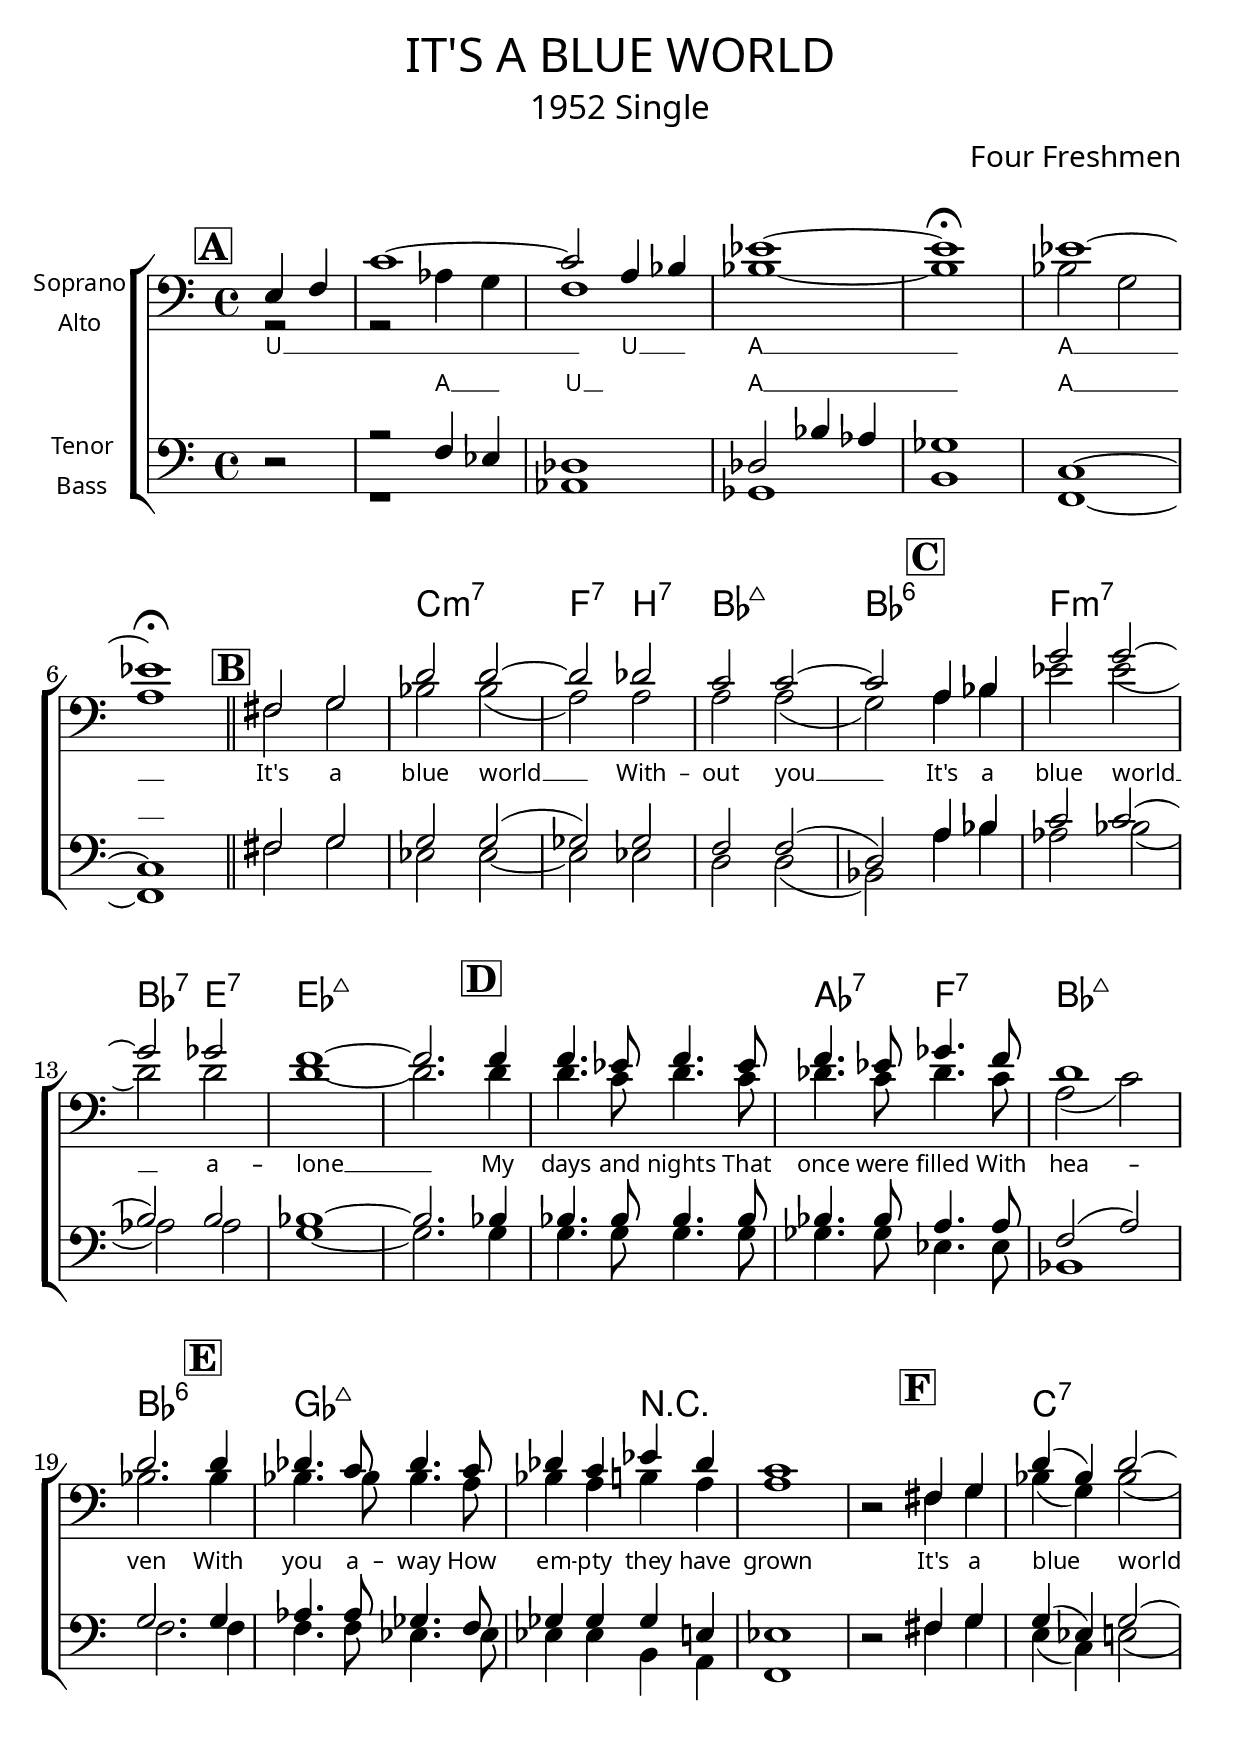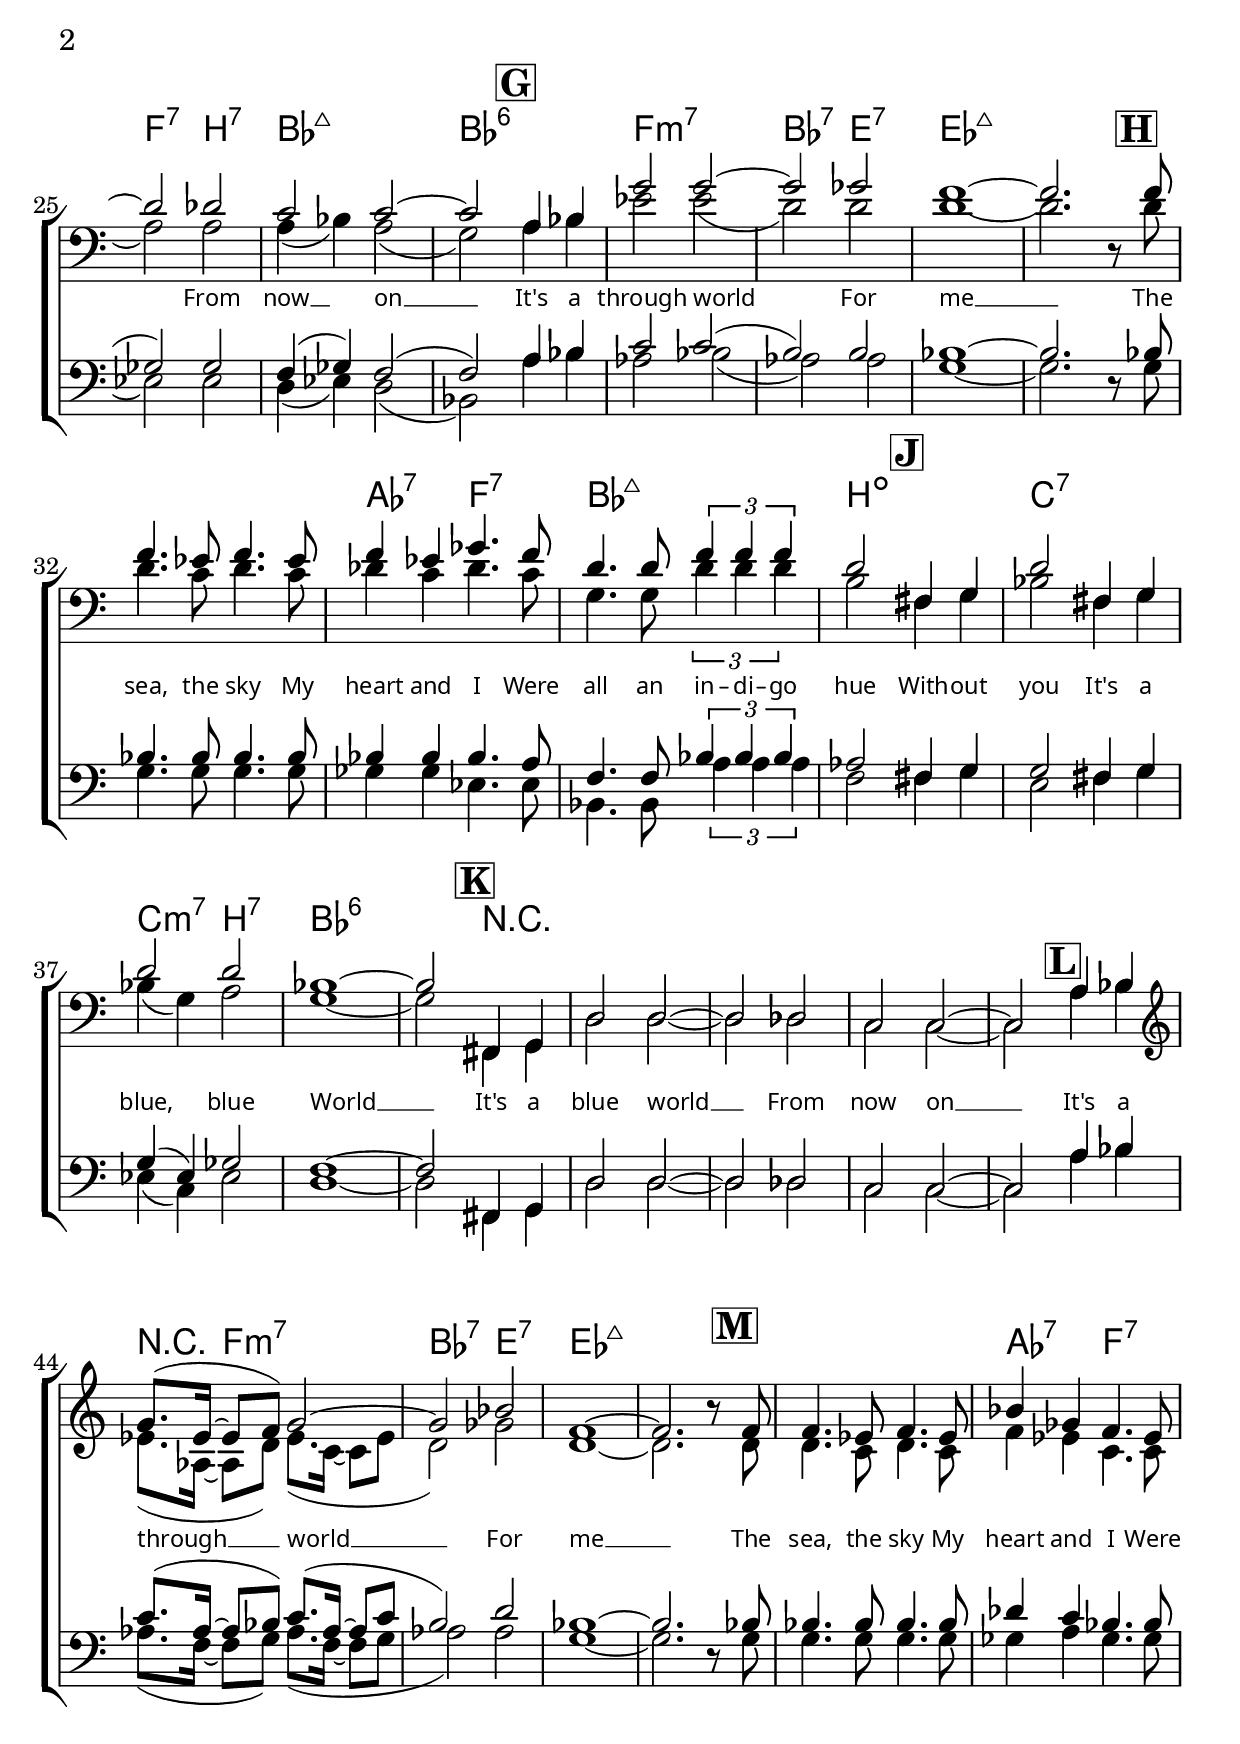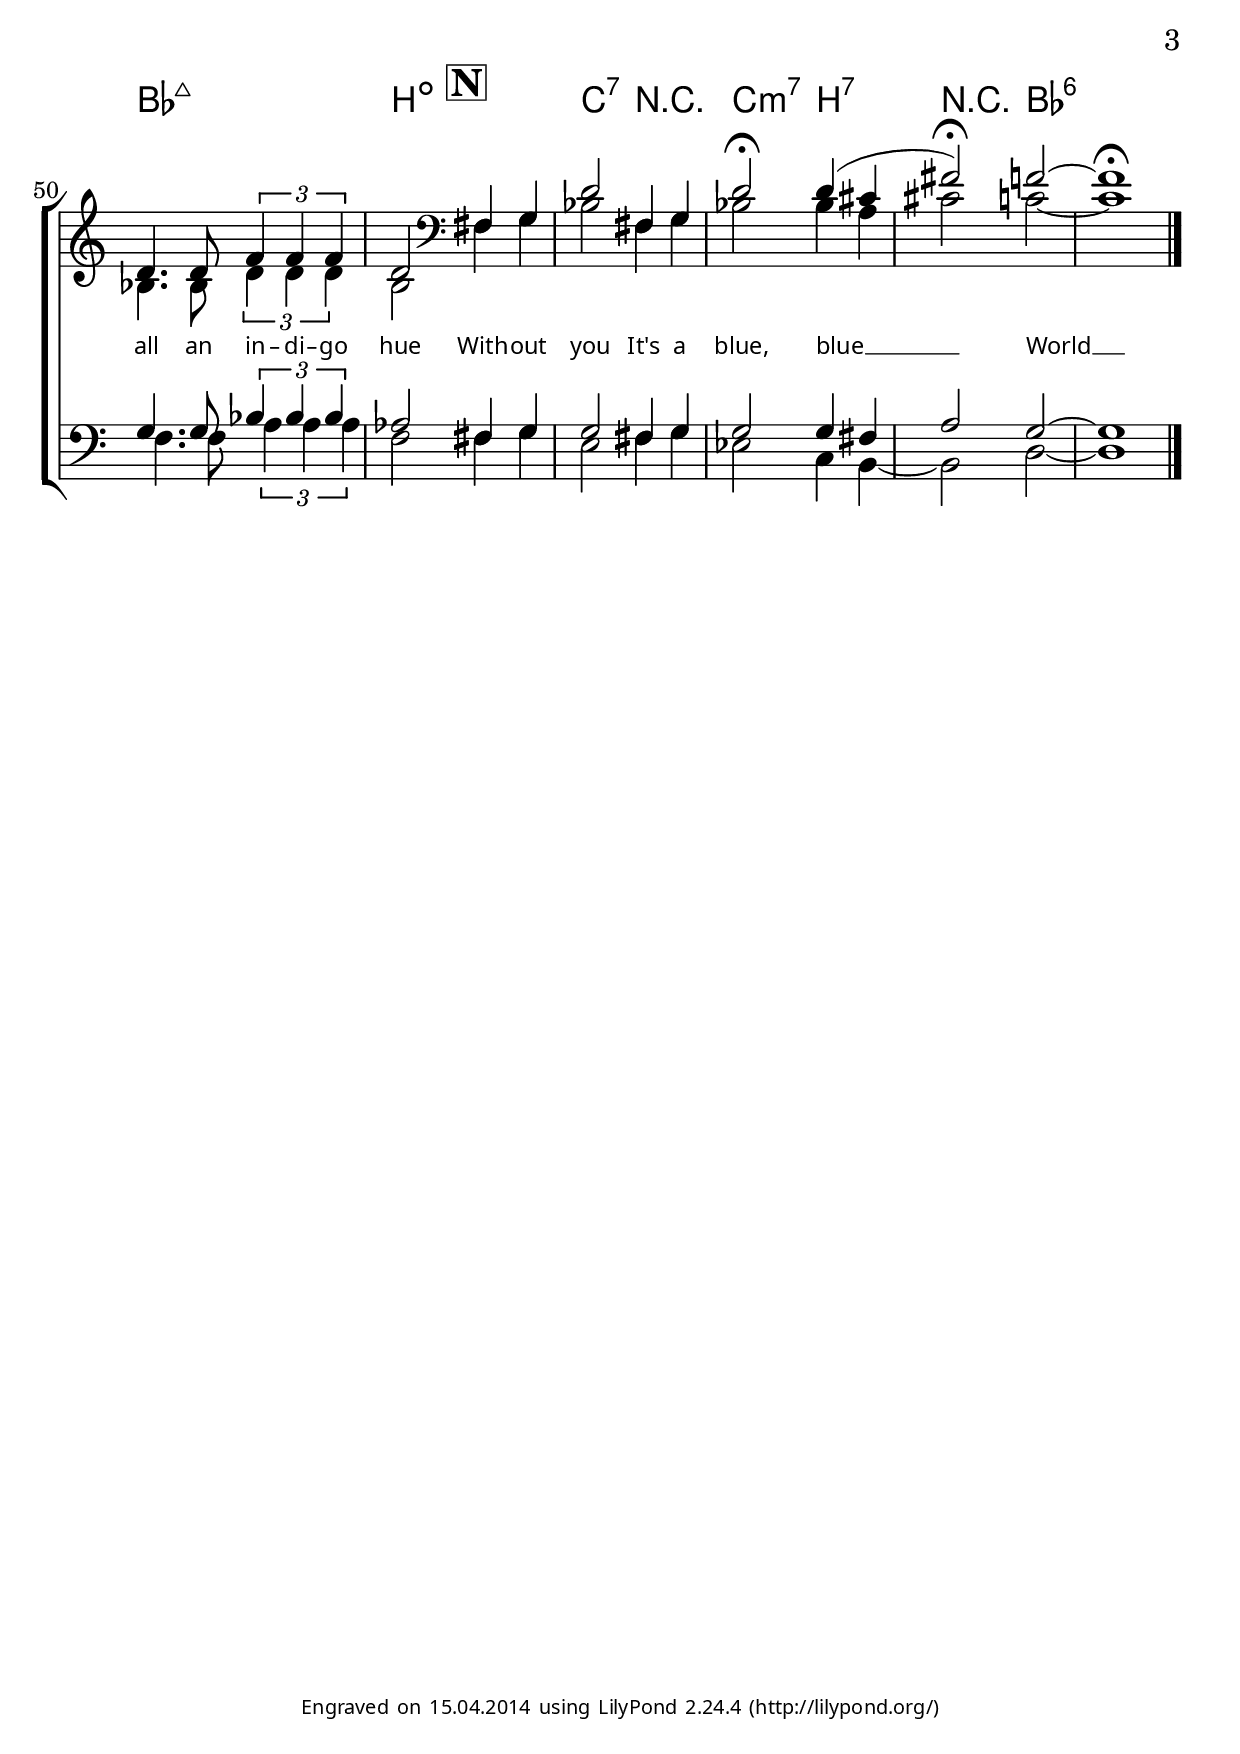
\version "2.18.2"


date = "15.04.2014"

\header {
  title = \markup { \override #'(font-name . "JohnSans Medium Pro") "IT'S A BLUE WORLD" }
  subtitle = \markup { \override #'(font-name . "JohnSans Medium Pro") "1952 Single" }
  composer = \markup { \override #'(font-name . "JohnSans Medium Pro") "Four Freshmen" }
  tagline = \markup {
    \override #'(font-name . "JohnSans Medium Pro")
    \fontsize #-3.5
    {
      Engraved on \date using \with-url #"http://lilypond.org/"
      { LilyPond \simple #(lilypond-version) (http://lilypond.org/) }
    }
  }
}

#(set-global-staff-size 26)
\paper {
  markup-system-spacing #'padding = #3
}

\include "deutsch.ly"

%% http://lsr.dsi.unimi.it/LSR/Item?id=336
%% see also http://code.google.com/p/lilypond/issues/detail?id=1228

%% Usage:
%%   \new Staff \with {
%%     \override RestCollision.positioning-done = #merge-rests-on-positioning
%%   } << \somevoice \\ \othervoice >>
%% or (globally):
%%   \layout {
%%     \context {
%%       \Staff
%%       \override RestCollision.positioning-done = #merge-rests-on-positioning
%%     }
%%   } 
%%
%% Limitations:
%% - only handles two voices
%% - does not handle multi-measure/whole-measure rests

#(define (rest-score r)
   (let ((score 0)
         (yoff (ly:grob-property-data r 'Y-offset))
         (sp (ly:grob-property-data r 'staff-position)))
     (if (number? yoff)
         (set! score (+ score 2))
         (if (eq? yoff 'calculation-in-progress)
             (set! score (- score 3))))
     (and (number? sp)
          (<= 0 2 sp)
          (set! score (+ score 2))
          (set! score (- score (abs (- 1 sp)))))
     score))

#(define (merge-rests-on-positioning grob)
   (let* ((can-merge #f)
          (elts (ly:grob-object grob 'elements))
          (num-elts (and (ly:grob-array? elts)
                         (ly:grob-array-length elts)))
          (two-voice? (= num-elts 2)))
     (if two-voice?
         (let* ((v1-grob (ly:grob-array-ref elts 0))
                (v2-grob (ly:grob-array-ref elts 1))
                (v1-rest (ly:grob-object v1-grob 'rest))
                (v2-rest (ly:grob-object v2-grob 'rest)))
           (and
            (ly:grob? v1-rest)
            (ly:grob? v2-rest)	     	   
            (let* ((v1-duration-log (ly:grob-property v1-rest 'duration-log))
                   (v2-duration-log (ly:grob-property v2-rest 'duration-log))
                   (v1-dot (ly:grob-object v1-rest 'dot))
                   (v2-dot (ly:grob-object v2-rest 'dot))
                   (v1-dot-count (and (ly:grob? v1-dot)
                                      (ly:grob-property v1-dot 'dot-count -1)))
                   (v2-dot-count (and (ly:grob? v2-dot)
                                      (ly:grob-property v2-dot 'dot-count -1))))
              (set! can-merge
                    (and 
                     (number? v1-duration-log)
                     (number? v2-duration-log)
                     (= v1-duration-log v2-duration-log)
                     (eq? v1-dot-count v2-dot-count)))
              (if can-merge
                  ;; keep the rest that looks best:
                  (let* ((keep-v1? (>= (rest-score v1-rest)
                                       (rest-score v2-rest)))
                         (rest-to-keep (if keep-v1? v1-rest v2-rest))
                         (dot-to-kill (if keep-v1? v2-dot v1-dot)))
                    ;; uncomment if you're curious of which rest was chosen:
                    ;;(ly:grob-set-property! v1-rest 'color green)
                    ;;(ly:grob-set-property! v2-rest 'color blue)
                    (ly:grob-suicide! (if keep-v1? v2-rest v1-rest))
                    (if (ly:grob? dot-to-kill)
                        (ly:grob-suicide! dot-to-kill))
                    (ly:grob-set-property! rest-to-keep 'direction 0)
                    (ly:rest::y-offset-callback rest-to-keep)))))))
     (if can-merge
         #t
         (ly:rest-collision::calc-positioning-done grob))))


global = {
  \key c \major
  \time 4/4
}

soprano = \relative c {
  \set Score.markFormatter = #format-mark-box-letters
  %uvod
  \mark \default
  %\set Score.skipTypesetting = ##t
  \partial 2
  e4 f |
  c'1 ~ |
  c2 a4 b |
  es1 ~ |
  es1\fermata |
  es1 ~ |
  es1\fermata | \bar "||"

  %kitica
  \mark \default
  fis,2 g |
  d'2d ~ |
  d des |
  c c ~ |
  %cudan takt
  c2 a4 b |
  g'2 g ~ |
  g2 ges |
  f1 ~ |
  f2. 
  \mark \default
  f4 |
  f4. es8 f4. es8 |
  f4. es8 ges4. f8 |
  d1 |
  d2. 
  \mark \default
  d4 |
  des4. c8 des4. c8 |
  des4 c es des |
  c1 |
  r2
  
  %kitica 2
  fis,4 g |
  d'4( b) d2 ~ |
  d2 des |
  c2 c2 ~ |
  c2
  \mark \default
  a4 b |
  g'2 g ~ |
  g2 ges |
  f1 ~ |
  f2. r8 
  \mark \default
  f8 |
  f4. es8 f4. es8 |
  f4 es ges4. f8 |
  d4. d8 \times 2/3 {f4 f f} |
  d2 
  \mark \default
  fis,4 g |
  d'2 fis,4 g |
  d'2 d |
  b1 ~ |
  b2
  
  %kitica 3
  fis,4 g |
  d'2 d ~ |
  d2 des |
  c2 c2 ~ |
  c2 
  \mark \default
  a'4 b |
  \clef treble
  g'8. ( es16 ~ es8 f ) g2 ~ |
  g2 b |
  f1 ~ |
  f2. r8 
  \mark \default
  f8 |
  f4. es8 f4. es8 |
  b'4 ges f4. es8 |
  d4. d8 \times 2/3 { f4 f f } |
  d2 \clef bass 
  \mark \default
  fis,4 g |
  d'2 fis,4 g |
  d'2\fermata d4 ( cis |
  fis2\fermata ) f2 ~ |
  f1\fermata \bar "|."
}
sopWords = \lyricmode {
  hi hi hi hi
}

alto = \relative c {
  r2 |
  r2 as'4 g |
  f1 |
  b1 ~ |
  b1 |
  b2 g |
  a1 |
  
  %kitica 1
  fis2 g |
  b2 b( |
  a2) a |
  a2 a( |
  g) 
  \mark \default
  a4 b |
  es2 es( |
  d2) d |
  d1 ~ |
  d2. d4 |
  d4. c8 d4. c8 |
  %provjeri des ili d
  des4. c8 des4. c8 |
  a2 ( c ) |
  b2. b4 |
  b4. b8 b4. a8 |
  b4 a h a |
  a1 |
  r2 
  
  %kitica 2
  
  \mark \default
  fis4 g |
  b4( g) b2( |
  a2) a |
  a4( b) a2(|
  g2 )a4 b |
  es2 es( |
  d2) d |
  d1 ~ |
  d2. r8 d8 |

  d4. c8 d4. c8 |
  des4 c des4. c8 |
  g 4. g8 \times 2/3 {d'4 d d} |
  h2 fis4 g |
  b2 fis4 g |
  b4( g) a2 |
  g1 ~ |
  g2
  
  %kitica3
  \mark \default
  fis,4 g |
  d'2 d2 ~ |
  d2 des |
  c2 c2 ~ |
  c2 a'4 b |
  
  es8. ( as,16 ~ as8 d ) es8. ( c16 ~ c8 es |
  d2 ) ges |
  d1 ~ |
  d2. r8 d8 |
  d4. c8 d4. c8 |
  %\set Score.skipTypesetting = ##f 
  f4 es c4. c8 |
  b4. b8 \times 2/3 { d4 d d } |
  h2 fis4 g |
  b2 fis4 g |
  b2 b4 a |
  cis2 c2 ~ |
  c1 |


  
}
altoWords = \lyricmode {
  %ha ha ha ha
}

tenor = \relative c {
  r2 |
  r2 f4 es |
  des1 |
  des2 b'4 as |
  ges1 |
  c,1 ~ |
  c1 |
  
  %kitica 1
  fis2 g |
  g2 g ( |
  ges2 ) ges |
  f2 f ( |
  d2 ) a'4 b |
  
  c2 c ( |
  h ) h |
  b1 ~ |
  b2. b4 |
  b4. b8 b4. b8 |
  b4. b8 a4. a8 |
  f2 ( a ) |
  g2. g4 |
  as4. as8 ges4. f8 |
  ges4 ges ges e |
  es1 |
  r2 
  
  %kitica 2
  fis4 g |
  g4( es) g2( |
  ges2) ges |
  f4( ges) f2 ( |
  f2) a4 b |
  c2 c( |
  h2) h |
  b1 ~ |
  b2. r8 b8 |
  b4. b8 b4. b8 |
  b4 b b4. a8 |
  f4. f8 \times 2/3 {b 4 b b} |
  as2 fis4 g |
  g2 fis4 g |
  g4( es) ges2 |
  f1 ~ |
  f2
  
  %kitica 3
    fis,4 g |
  d'2 d ~ |
  d2 des |
  c2 c2 ~ |
  c2 a'4 b |
  c8.( as16 ~ as8 b) c8.( as16 ~ as8 c |
  h2 ) d |
  b1 ~ |
  b2. r8 b |
  b4. b8 b4. b8 |
  des4 c b4. b8 |
  g4. g8 \times 2/3 { b4 b b } |
  as2 fis4 g |
  g2 fis4 g |
  g2 g4 fis |
  a2   g ~ |
  g1 |
  
}
tenorWords = \lyricmode {
  %hu hu hu hu
}

verse = \lyricmode {
  
  \override LyricText #'font-name = #"JohnSans Text Pro"
  \override LyricText #'font-size = #-2
  % Lyarics follow here.
  U __ _ _
  U __ _
  A __
  A __
  
  It's a blue world __
  With -- out you __
  It's a blue world __
  a -- lone __

  My days and nights
  That once were filled
  With hea -- ven

  With you a -- way
  How em -- pty they have grown

  It's a blue world
  From now __ on __
  It's a through world
  For me __

  The sea, the sky
  My heart and I
  Were all an in -- di -- go hue
  With -- out you
  It's a blue, blue
  World  __

  It's a blue world __
  From now on __
  It's a through __ world __
  For me __

  The sea, the sky
  My heart and I
 Were all an in -- di -- go hue
  With -- out you
  It's a blue, blue __
  World __
}

altoverse = \lyricmode {
  
  \override LyricText #'font-name = #"JohnSans Text Pro"
  \override LyricText #'font-size = #-2
  % Lyarics follow here.
  
  A __ _ U __ A
  __ A __ _ _
  
}

bass = \relative c {
  r2 |
  r1 |
  as1 |
  ges1 |
  h1 |
  f1 ~ |
  f1 |
  
  %kitica 1
  fis'2 g
  es2 es2 ~ |
  es es |
  d2 d (
  b2 ) a'4 b |
  
  as2 b ( |
  as ) as |
  g1 ~ |
  g2. g4 |
  g4. g8 g4. g8 |
  ges4. ges8 es4. es8 |
  b1 |
  f'2. f4 |
  f4. f8 es4. es8 |
  es4 es h a |
  f1 |
  r2
  
  %kitica 2
  fis'4 g |
  e4( c) e2( |
  es2) es |
  d4( es ) d2( |
  b2) a'4 b |
  as2 b2( |
  as2) as |
  g1 ~ |
  g2. r8 g8 |
  g4. g8 g4. g8 |
  ges4 ges es4. es8 %pitanje daj je osminka es?
  b4. b8 \times 2/3 {a'4 a a} |
  f2 fis4 g |
  e2 fis4 g |
  es4( c) es2 |
  d1 ~ |
  d2
  
  %kitica 3
    fis,4 g |
  d'2 d ~ |
  d2 des |
  c2 c2 ~ |
  c2 a'4 b |
  as8.( f16 ~ f8 g) as8.( f16 ~ f8 g |
  as2 ) as |
  g1 ~ |
  g2. r8 g |
  g4. g8 g4. g8 |
  ges4 a ges4. ges8 |
  f4. f8 \times 2/3 { a4 a a } |
  f2 fis4 g |
  e2 fis4 g |
  es2 c4 h ~ |
  h2 d ~ | 
  d1 |
}
bassWords = \lyricmode {
  %ho ho ho ho
}

akordi = \chordmode {
  \semiGermanChords
  s2 |
  s1*7
  
  c1:m7 |
  f2:7 h:7 |
  b1:maj7 b:6
  f1:m7 b2:7 e:7
  es1*3:maj7
  as2:7 f:7
  b1:maj7 b:6
  ges2*3:maj7 r2*5
  
  c1:7 |
  f2:7 h:7 |
  b1:maj7 b:6
  f1:m7 b2:7 e:7
  es1*3:maj7
  as2:7 f:7
  b1:maj7 h1:dim
  c:7 c2:m7 h:7 |
  b2*3:6 r2*9
  r4
  
  f2.:m7 b2:7 e:7
  es1*3:maj7
  as2:7 f:7
  b1:maj7 h1:dim
  c2:7 r2 c2:m7 h2:7 r2
  b2*3:6
  
}

%\score {
%  \new ChoirStaff <<
%    \new Lyrics = "sopranos" \with {
%      % this is needed for lyrics above a staff
%      \override VerticalAxisGroup #'staff-affinity = #DOWN
%    }
%    \new Staff = "women" <<
%      \clef bass
%      \new Voice = "sopranos" {
%        \voiceOne
%        << \global \sopMusic >>
%      }
%      \new Voice = "altos" {
%        \voiceTwo
%        << \global \altoMusic >>
%      }
%    >>
%    \new Lyrics = "altos"
%    \new Lyrics = "tenors" \with {
%      % this is needed for lyrics above a staff
%      \override VerticalAxisGroup #'staff-affinity = #DOWN
%    }
%    \new Staff = "men" <<
%      \clef bass
%      \new Voice = "tenors" {
%        \voiceOne
%        << \global \tenorMusic >>
%      }
%      \new Voice = "basses" {
%        \voiceTwo << \global \bassMusic >>
%      }
%    >>
%    \new Lyrics = "basses"
%    %\context Lyrics = "sopranos" \lyricsto "sopranos" \sopWords
%    \context Lyrics = "altos" \lyricsto "altos" \altoWords
%    %\context Lyrics = "tenors" \lyricsto "tenors" \tenorWords
%    %\context Lyrics = "basses" \lyricsto "basses" \bassWords
%  >>
%  \layout {}
%  \midi { \tempo 4 = 72 }
%}

\score {
  <<
  \new ChordNames { \akordi }
  \new ChoirStaff <<
    \new Staff \with {
      %midiInstrument = "choir aahs"
      instrumentName = \markup \center-column { \override #'(font-name . "JohnSans Medium Pro") \tiny "Soprano" \override #'(font-name . "JohnSans Medium Pro") \tiny "Alto" }
      \override RestCollision.positioning-done = #merge-rests-on-positioning
    } <<
      \new Voice = "soprano" { \clef bass \voiceOne \soprano }
      %\new Voice = "soprano" { \voiceOne \soprano }
      \new Voice = "alto" { \voiceTwo \alto }
    >>
    
    \new Lyrics \with {
      \override VerticalAxisGroup #'staff-affinity = #CENTER
    } \lyricsto "soprano" { \verse }
    
    \new Lyrics \with {
      \override VerticalAxisGroup #'staff-affinity = #CENTER
    } \lyricsto "alto" { \altoverse }
    
    \new Staff \with {
      %midiInstrument = "choir aahs"
      instrumentName = \markup \center-column { \override #'(font-name . "JohnSans Medium Pro") \tiny "Tenor" \override #'(font-name . "JohnSans Medium Pro") \tiny "Bass" }
      \override RestCollision.positioning-done = #merge-rests-on-positioning
    } <<
      \clef bass
      \new Voice = "tenor" { \voiceOne \tenor }
      \new Voice = "bass" { \voiceTwo \bass }
    >>
  >>
  >>
  \layout { }
  \midi {
    \context {
      \Score
      tempoWholesPerMinute = #(ly:make-moment 72 4)
    }
  }
}

